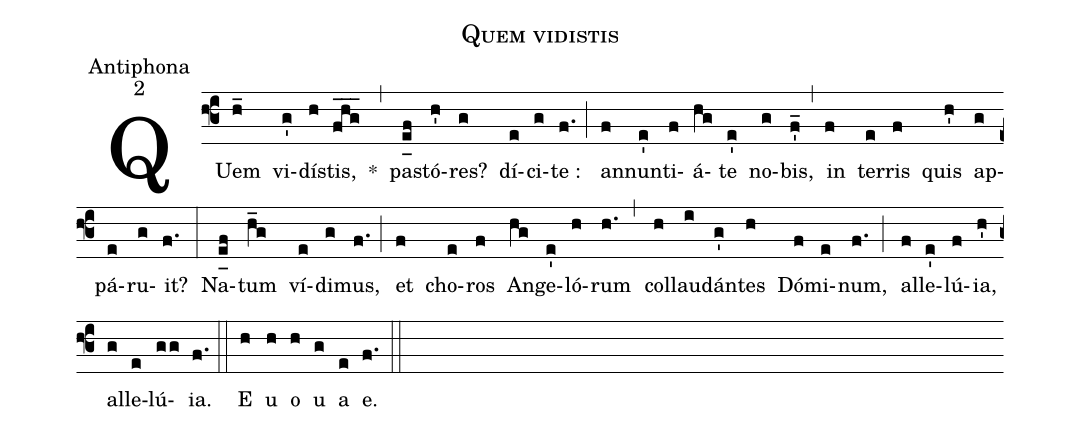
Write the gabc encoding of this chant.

name:Quem vidistis;
office-part:Antiphona;
mode:2;
%%
(f3) QUem(h_) vi(g')dí(h)stis,(fhg___) *(,) pa(e_[uh:l]f)stó(h')res?(g) dí(e)ci(g)te :(f.) (;) an(f)nun(e')ti(f)á(hg)te(e') no(g)bis,(f'_) (,) in(f) ter(e)ris(f) quis(h') ap(g)pá(e)ru(g)it?(f.) (:) Na(e_[uh:l]f)tum(h_g) ví(e)di(g)mus,(f.) (;) et(f) cho(e)ros(f) An(hg)ge(e')ló(h)rum(h.) (,) col(h)lau(i)dán(g')tes(h) Dó(f)mi(e)num,(f.) (;) al(f)le(e')lú(f){ia},(h') al(g)le(e)lú(gg){ia}.(f.) (::) <eu>E(h) u(h) o(h) u(g) a(e) e.</eu>(f.) (::)
